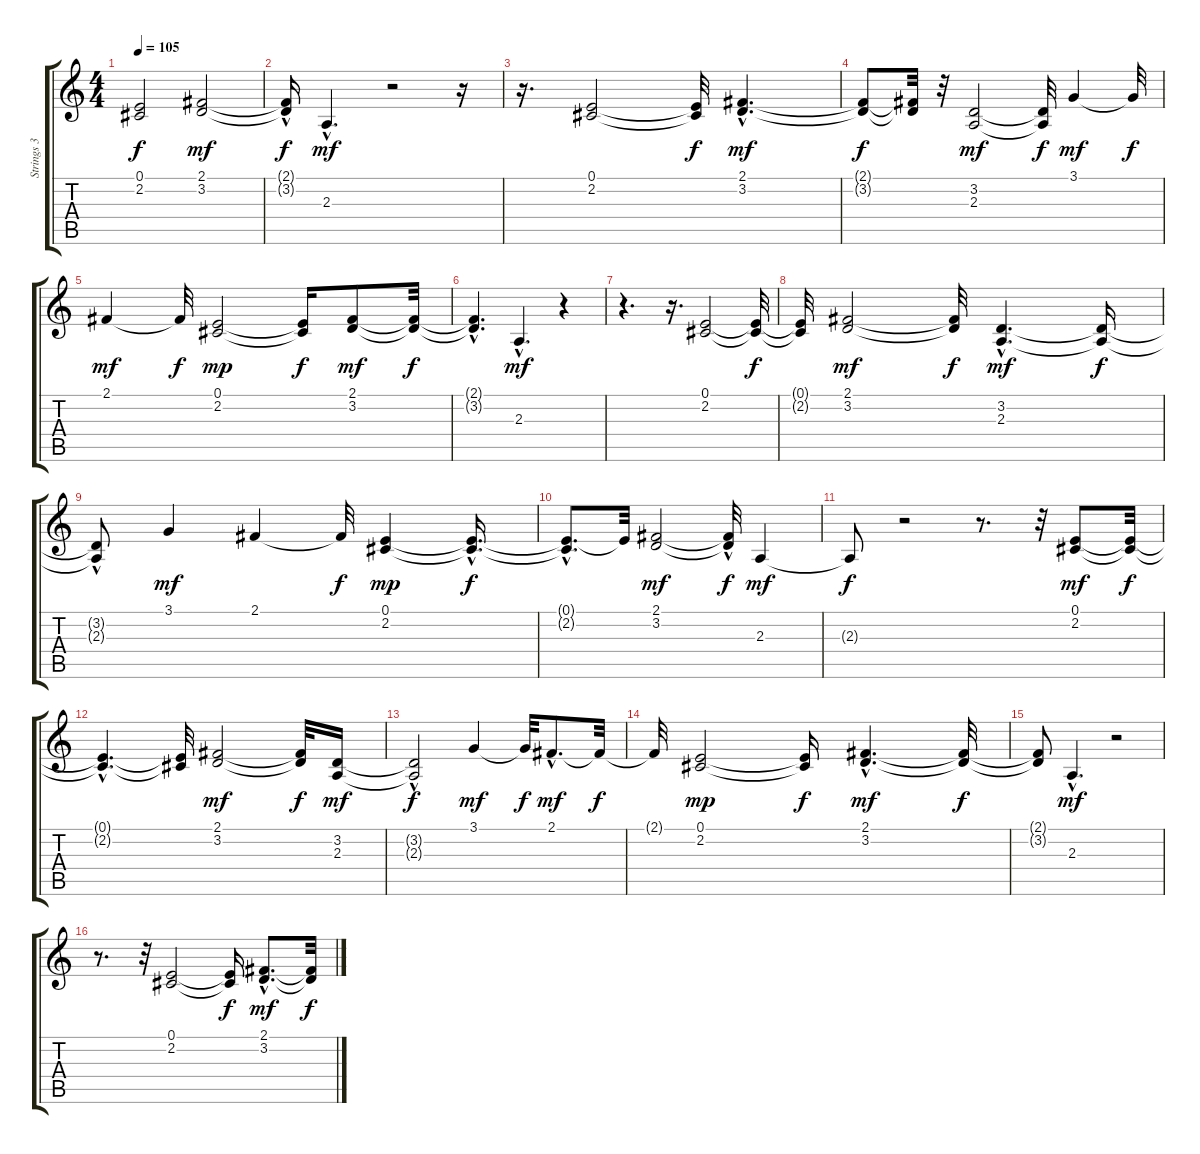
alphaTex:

\track ("Strings 3" "Strings 3") {instrument stringensemble2}
\staff {score tabs}
\tuning (E4 B3 G3 D3 A2 E2) {hide}
\ts (4 4)
\tempo 105
\clef g2
\ks c
(0.1{t} 2.2{t}).2{dy f} (2.1 3.2).2{dy mf} |
(2.1{t} 3.2{hac t}).16{dy f} 2.3{hac}.4{d dy mf} r.2 r.16 |
r.16{d} (0.1 2.2).2 (0.1{t} 2.2{t}).32{dy f} (2.1{hac} 3.2{hac}).4{d dy mf} |
(2.1{t} 3.2{t}).8{dy f} (2.1{t} 3.2{t}).32 r.32 (3.2 2.3).2{dy mf} (3.2{t} 2.3{t}).32{dy f} 3.1.4{dy mf} 3.1{t}.32{dy f} |
2.1.4{dy mf} 2.1{t}.32{dy f} (0.1 2.2).2{dy mp} (0.1{t} 2.2{t}).16{dy f} (2.1 3.2).8{dy mf} (2.1{t} 3.2{t}).32{dy f} |
(2.1{hac t} 3.2{hac t}).4{d} 2.3{hac}.4{d dy mf} r.4 |
r.4{d} r.16{d} (0.1 2.2).2 (0.1{t} 2.2{t}).32{dy f} |
(0.1{t} 2.2{t}).32 (2.1 3.2).2{dy mf} (2.1{t} 3.2{t}).32{dy f} (3.2{hac} 2.3{hac}).4{d dy mf} (3.2{t} 2.3{t}).16{dy f} |
(3.2{t} 2.3{hac t}).8 3.1.4{dy mf} 2.1.4 2.1{t}.32{dy f} (0.1 2.2).4{dy mp} (0.1{hac t} 2.2{hac t}).16{d dy f} |
(0.1{hac t} 2.2{hac t}).8{d} 0.1{t}.32 (2.1 3.2).2{dy mf} (2.1{t} 3.2{hac t}).32{dy f} 2.3.4{dy mf} |
2.3{t}.8{dy f} r.2 r.8{d} r.32 (0.1 2.2).8{dy mf} (0.1{t} 2.2{t}).32{dy f} |
(0.1{hac t} 2.2{hac t}).4{d} (0.1{t} 2.2{t}).32 (2.1 3.2).2{dy mf} (2.1{t} 3.2{t}).32{dy f} (3.2 2.3).16{dy mf} |
(3.2{t} 2.3{hac t}).2{dy f} 3.1.4{dy mf} 3.1{t}.32{dy f} 2.1{hac}.8{d dy mf} 2.1{t}.32{dy f} |
2.1{t}.32 (0.1 2.2).2{dy mp} (0.1{t} 2.2{t}).16{dy f} (2.1{hac} 3.2{hac}).4{d dy mf} (2.1{t} 3.2{t}).32{dy f} |
(2.1{t} 3.2{t}).8 2.3{hac}.4{d dy mf} r.2 |
r.8{d} r.32 (0.1 2.2).2 (0.1{t} 2.2{t}).16{dy f} (2.1{hac} 3.2{hac}).8{d dy mf} (2.1{t} 3.2{t}).32{dy f}
